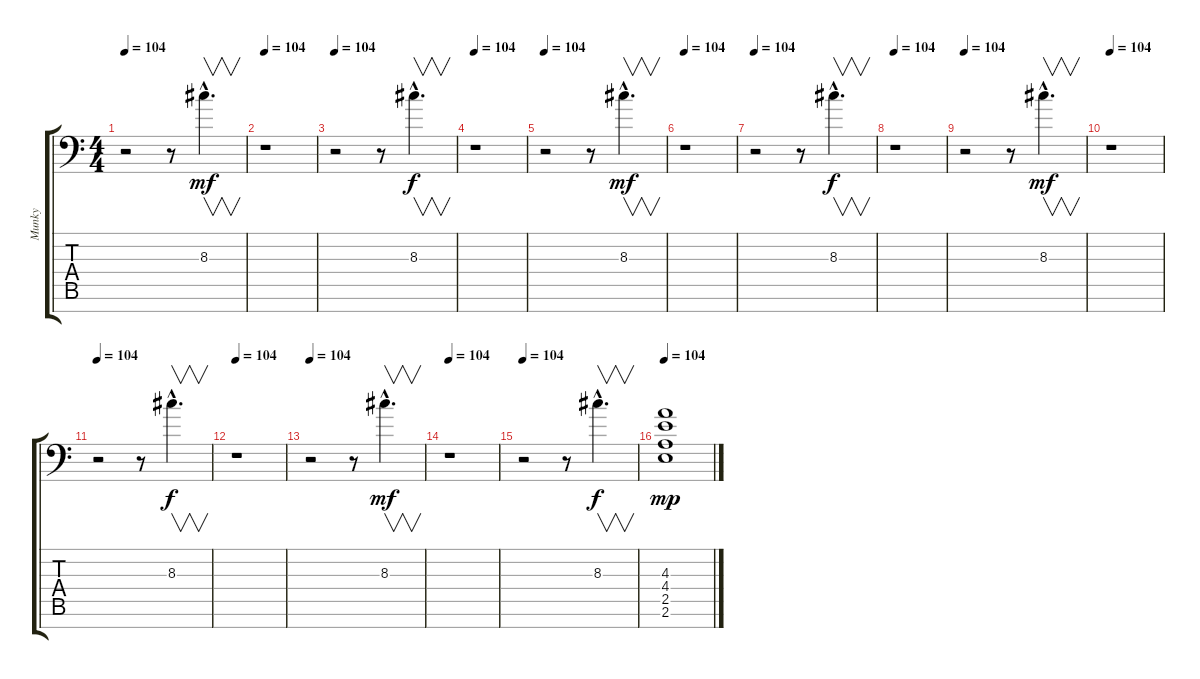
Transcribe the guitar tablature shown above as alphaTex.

\track ("Munky" "Munky") {instrument distortionguitar}
\staff {score tabs}
\tuning (D4 A3 F3 C3 G2 D2 A1) {hide}
\ts (4 4)
\tempo 104
\clef f4
\ks c
r.2{dy f} r.8 8.3{hac}.4{v d dy mf} |
\tempo 104
r.1 |
\tempo 104
r.2 r.8 8.3{hac}.4{v d dy f} |
\tempo 104
r.1 |
\tempo 104
r.2 r.8 8.3{hac}.4{v d dy mf} |
\tempo 104
r.1 |
\tempo 104
r.2 r.8 8.3{hac}.4{v d dy f} |
\tempo 104
r.1 |
\tempo 104
r.2 r.8 8.3{hac}.4{v d dy mf} |
\tempo 104
r.1 |
\tempo 104
r.2 r.8 8.3{hac}.4{v d dy f} |
\tempo 104
r.1 |
\tempo 104
r.2 r.8 8.3{hac}.4{v d dy mf} |
\tempo 104
r.1 |
\tempo 104
r.2 r.8 8.3{hac}.4{v d dy f} |
\tempo 104
(4.3 4.4 2.5 2.6).1{dy mp}
